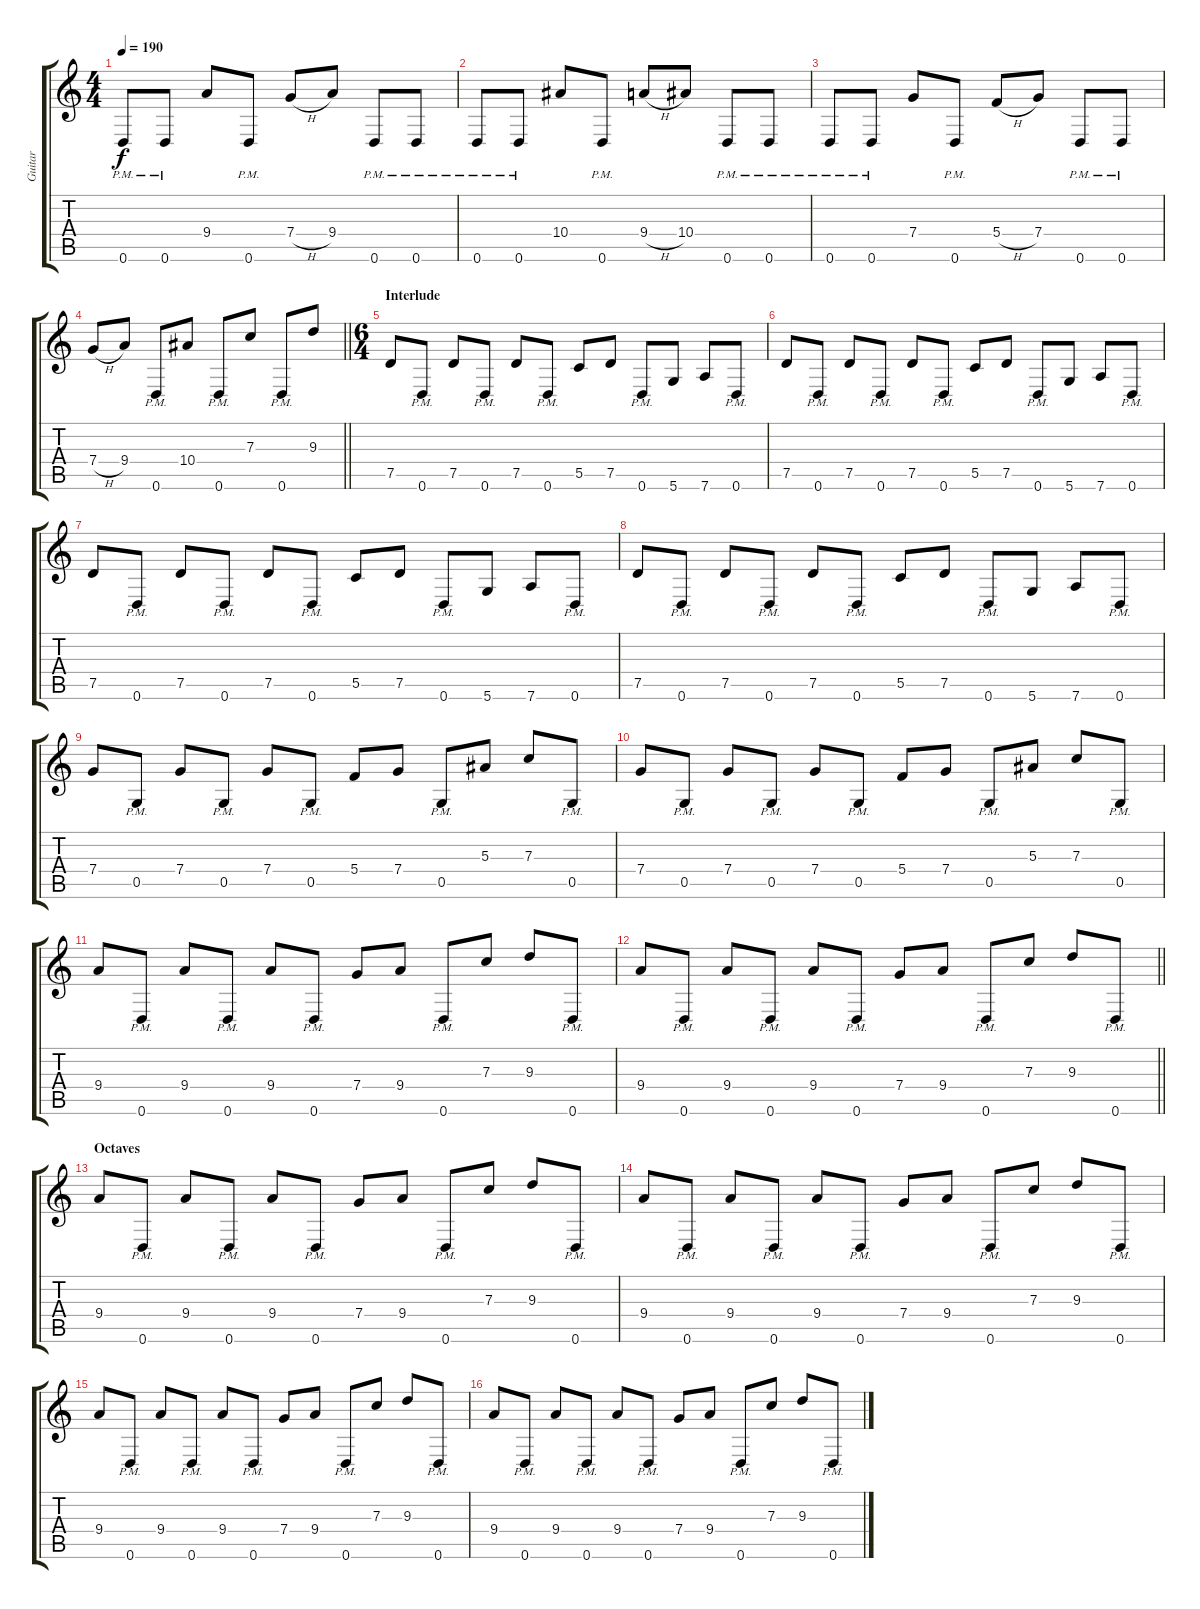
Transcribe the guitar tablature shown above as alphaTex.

\track ("Guitar" "Guitar") {instrument distortionguitar}
\staff {score tabs}
\tuning (D4 A3 F3 C3 G2 D2) {hide}
\ts (4 4)
\tempo 190
\clef g2
\ks c
0.6{pm}.8{dy f} 0.6{pm}.8 9.4.8 0.6{pm}.8 7.4{h}.8 9.4.8 0.6{pm}.8 0.6{pm}.8 |
0.6{pm}.8 0.6{pm}.8 10.4.8 0.6{pm}.8 9.4{h}.8 10.4.8 0.6{pm}.8 0.6{pm}.8 |
0.6{pm}.8 0.6{pm}.8 7.4.8 0.6{pm}.8 5.4{h}.8 7.4.8 0.6{pm}.8 0.6{pm}.8 |
\barLineRight lightlight
7.4{h}.8 9.4.8 0.6{pm}.8 10.4.8 0.6{pm}.8 7.3.8 0.6{pm}.8 9.3.8 |
\ts (6 4)
\section ("" "Interlude")
7.5.8 0.6{pm}.8 7.5.8 0.6{pm}.8 7.5.8 0.6{pm}.8 5.5.8 7.5.8 0.6{pm}.8 5.6.8 7.6.8 0.6{pm}.8 |
7.5.8 0.6{pm}.8 7.5.8 0.6{pm}.8 7.5.8 0.6{pm}.8 5.5.8 7.5.8 0.6{pm}.8 5.6.8 7.6.8 0.6{pm}.8 |
7.5.8 0.6{pm}.8 7.5.8 0.6{pm}.8 7.5.8 0.6{pm}.8 5.5.8 7.5.8 0.6{pm}.8 5.6.8 7.6.8 0.6{pm}.8 |
7.5.8 0.6{pm}.8 7.5.8 0.6{pm}.8 7.5.8 0.6{pm}.8 5.5.8 7.5.8 0.6{pm}.8 5.6.8 7.6.8 0.6{pm}.8 |
7.4.8 0.5{pm}.8 7.4.8 0.5{pm}.8 7.4.8 0.5{pm}.8 5.4.8 7.4.8 0.5{pm}.8 5.3.8 7.3.8 0.5{pm}.8 |
7.4.8 0.5{pm}.8 7.4.8 0.5{pm}.8 7.4.8 0.5{pm}.8 5.4.8 7.4.8 0.5{pm}.8 5.3.8 7.3.8 0.5{pm}.8 |
9.4.8 0.6{pm}.8 9.4.8 0.6{pm}.8 9.4.8 0.6{pm}.8 7.4.8 9.4.8 0.6{pm}.8 7.3.8 9.3.8 0.6{pm}.8 |
\barLineRight lightlight
9.4.8 0.6{pm}.8 9.4.8 0.6{pm}.8 9.4.8 0.6{pm}.8 7.4.8 9.4.8 0.6{pm}.8 7.3.8 9.3.8 0.6{pm}.8 |
\section ("" "Octaves")
9.4.8 0.6{pm}.8 9.4.8 0.6{pm}.8 9.4.8 0.6{pm}.8 7.4.8 9.4.8 0.6{pm}.8 7.3.8 9.3.8 0.6{pm}.8 |
9.4.8 0.6{pm}.8 9.4.8 0.6{pm}.8 9.4.8 0.6{pm}.8 7.4.8 9.4.8 0.6{pm}.8 7.3.8 9.3.8 0.6{pm}.8 |
9.4.8 0.6{pm}.8 9.4.8 0.6{pm}.8 9.4.8 0.6{pm}.8 7.4.8 9.4.8 0.6{pm}.8 7.3.8 9.3.8 0.6{pm}.8 |
9.4.8 0.6{pm}.8 9.4.8 0.6{pm}.8 9.4.8 0.6{pm}.8 7.4.8 9.4.8 0.6{pm}.8 7.3.8 9.3.8 0.6{pm}.8
